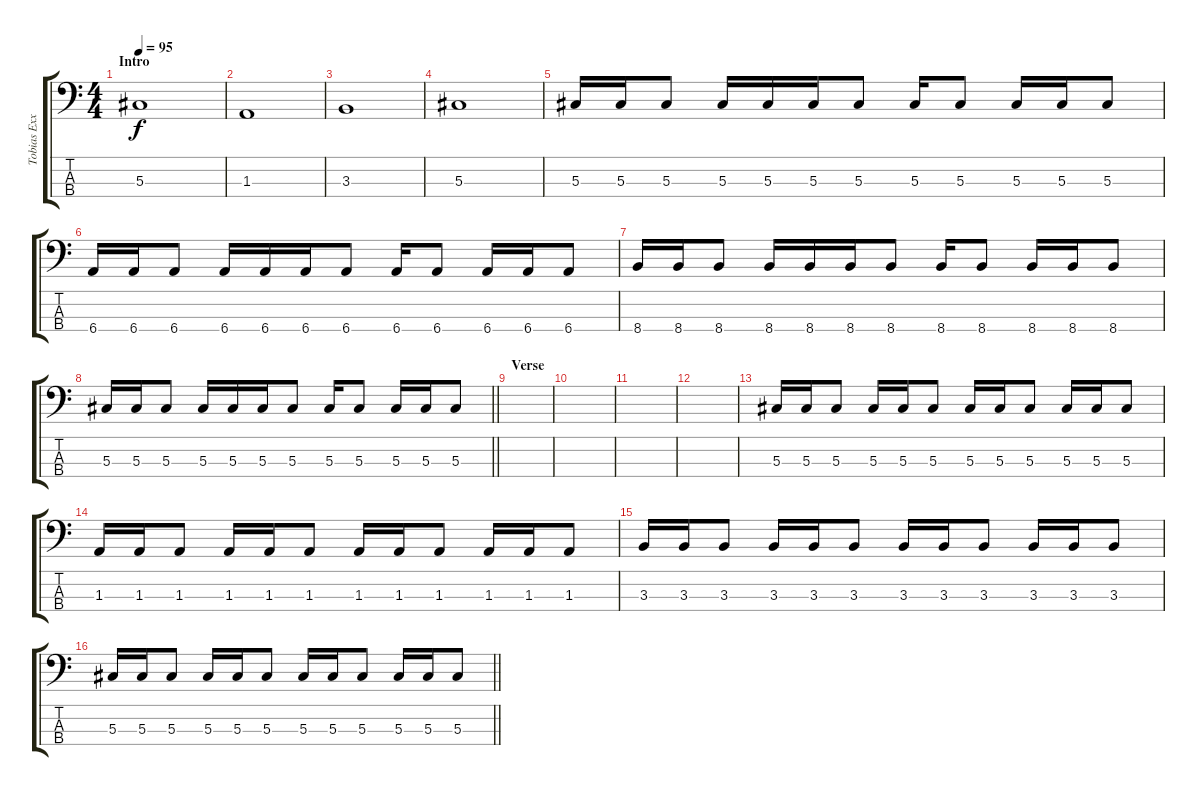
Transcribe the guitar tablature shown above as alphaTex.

\track ("Tobias Exxel" "Tobias Exx") {instrument electricbassfinger}
\staff {score tabs}
\tuning (Gb2 Db2 Ab1 Eb1) {hide}
\ts (4 4)
\section ("" "Intro")
\tempo 95
\clef f4
\ks c
5.3.1{dy f instrument electricbassfinger} |
1.3.1 |
3.3.1 |
5.3.1 |
5.3.16 5.3.16 5.3.8 5.3.16 5.3.16 5.3.16 5.3.8 5.3.16 5.3.8 5.3.16 5.3.16 5.3.8 |
6.4.16 6.4.16 6.4.8 6.4.16 6.4.16 6.4.16 6.4.8 6.4.16 6.4.8 6.4.16 6.4.16 6.4.8 |
8.4.16 8.4.16 8.4.8 8.4.16 8.4.16 8.4.16 8.4.8 8.4.16 8.4.8 8.4.16 8.4.16 8.4.8 |
\barLineRight lightlight
5.3.16 5.3.16 5.3.8 5.3.16 5.3.16 5.3.16 5.3.8 5.3.16 5.3.8 5.3.16 5.3.16 5.3.8 |
\section ("" "Verse")
|
|
|
|
5.3.16 5.3.16 5.3.8 5.3.16 5.3.16 5.3.8 5.3.16 5.3.16 5.3.8 5.3.16 5.3.16 5.3.8 |
1.3.16 1.3.16 1.3.8 1.3.16 1.3.16 1.3.8 1.3.16 1.3.16 1.3.8 1.3.16 1.3.16 1.3.8 |
3.3.16 3.3.16 3.3.8 3.3.16 3.3.16 3.3.8 3.3.16 3.3.16 3.3.8 3.3.16 3.3.16 3.3.8 |
\barLineRight lightlight
5.3.16 5.3.16 5.3.8 5.3.16 5.3.16 5.3.8 5.3.16 5.3.16 5.3.8 5.3.16 5.3.16 5.3.8
